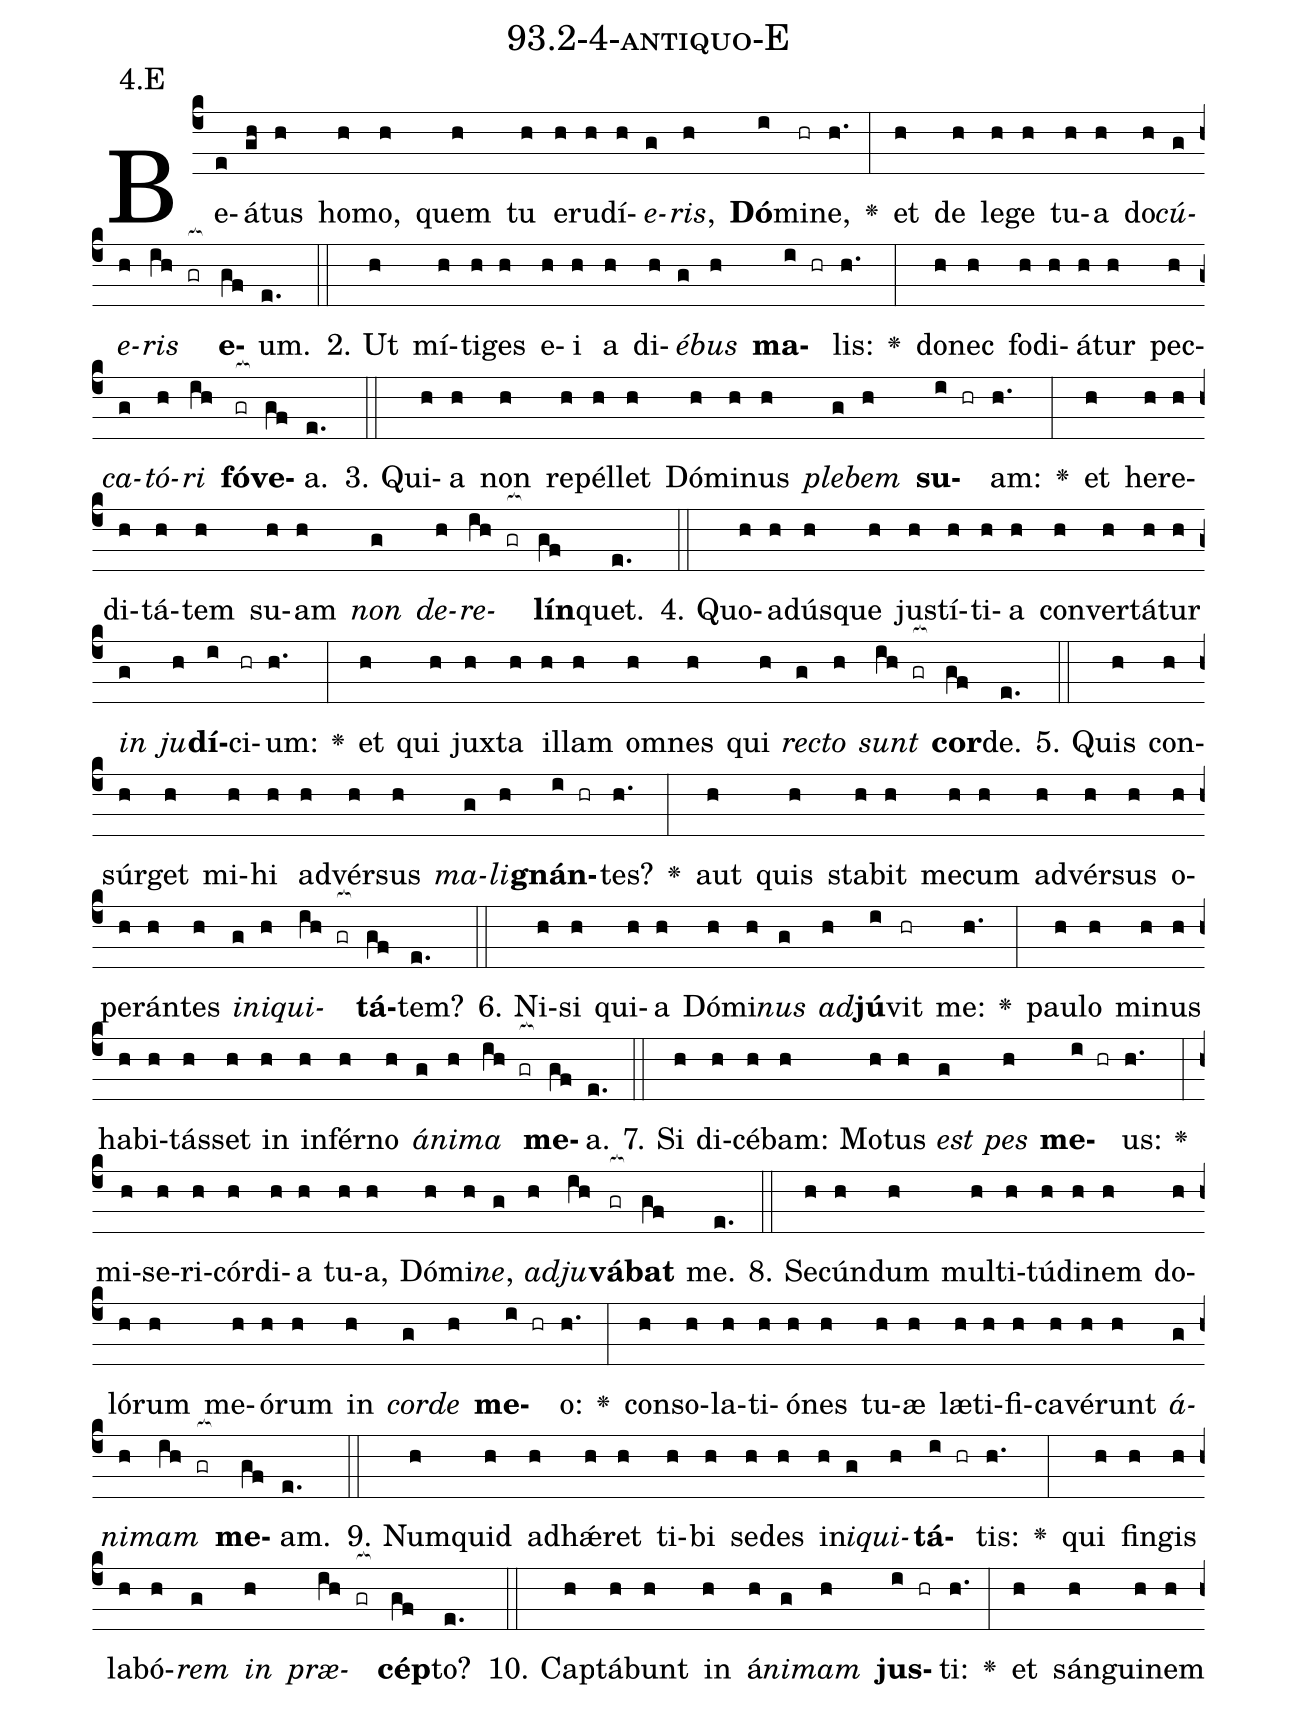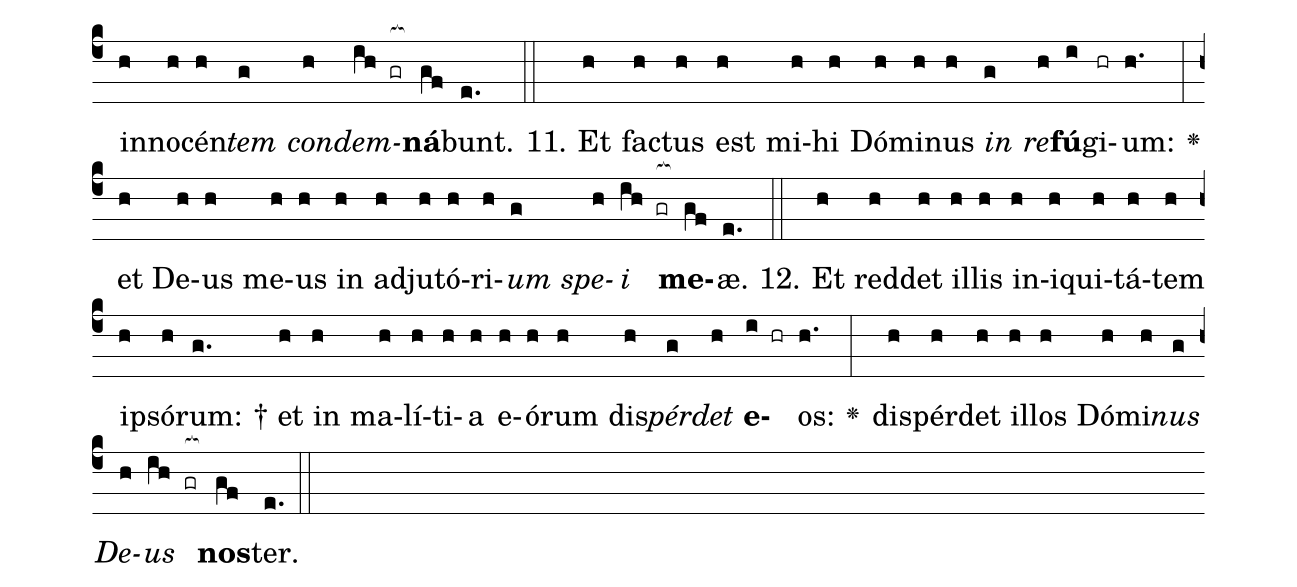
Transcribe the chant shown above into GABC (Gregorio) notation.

name: 93.2-4-antiquo-E;
annotation: 4.E;
%%
(c4)Be(e)á(gh)tus(h) ho(h)mo,(h) quem(h) tu(h) e(h)ru(h)dí(h)<i>e</i>(g)<i>ris</i>,(h) <b>Dó</b>(i)mi(hr)ne,(h.) <v>\greheightstar</v>(:) et(h) de(h) le(h)ge(h) tu(h)a(h) do(h)<i>cú</i>(g)<i>e</i>(h)<i>ris</i>(ih gr[ocb:1{]) <b>e</b>(gf[ocb:0}])um.(e.) (::)
2. Ut(h) mí(h)ti(h)ges(h) e(h)i(h) a(h) di(h)<i>é</i>(g)<i>bus</i>(h) <b>ma</b>(i hr)lis:(h.) <v>\greheightstar</v>(:) do(h)nec(h) fo(h)di(h)á(h)tur(h) pec(h)<i>ca</i>(g)<i>tó</i>(h)<i>ri</i>(ih) <b>fó</b>(gr[ocb:1{])<b>ve</b>(gf[ocb:0}])a.(e.) (::)
3. Qui(h)a(h) non(h) re(h)pél(h)let(h) Dó(h)mi(h)nus(h) <i>ple</i>(g)<i>bem</i>(h) <b>su</b>(i hr)am:(h.) <v>\greheightstar</v>(:) et(h) he(h)re(h)di(h)tá(h)tem(h) su(h)am(h) <i>non</i>(g) <i>de</i>(h)<i>re</i>(ih gr[ocb:1{])<b>lín</b>(gf[ocb:0}])quet.(e.) (::)
4. Quo(h)ad(h)ús(h)que(h) jus(h)tí(h)ti(h)a(h) con(h)ver(h)tá(h)tur(h) <i>in</i>(g) <i>ju</i>(h)<b>dí</b>(i)ci(hr)um:(h.) <v>\greheightstar</v>(:) et(h) qui(h) jux(h)ta(h) il(h)lam(h) om(h)nes(h) qui(h) <i>rec</i>(g)<i>to</i>(h) <i>sunt</i>(ih gr[ocb:1{]) <b>cor</b>(gf[ocb:0}])de.(e.) (::)
5. Quis(h) con(h)súr(h)get(h) mi(h)hi(h) ad(h)vér(h)sus(h) <i>ma</i>(g)<i>li</i>(h)<b>gnán</b>(i hr)tes?(h.) <v>\greheightstar</v>(:) aut(h) quis(h) sta(h)bit(h) me(h)cum(h) ad(h)vér(h)sus(h) o(h)pe(h)rán(h)tes(h) <i>in</i>(g)<i>i</i>(h)<i>qui</i>(ih gr[ocb:1{])<b>tá</b>(gf[ocb:0}])tem?(e.) (::)
6. Ni(h)si(h) qui(h)a(h) Dó(h)mi(h)<i>nus</i>(g) <i>ad</i>(h)<b>jú</b>(i)vit(hr) me:(h.) <v>\greheightstar</v>(:) pau(h)lo(h) mi(h)nus(h) ha(h)bi(h)tás(h)set(h) in(h) in(h)fér(h)no(h) <i>á</i>(g)<i>ni</i>(h)<i>ma</i>(ih gr[ocb:1{]) <b>me</b>(gf[ocb:0}])a.(e.) (::)
7. Si(h) di(h)cé(h)bam:(h) Mo(h)tus(h) <i>est</i>(g) <i>pes</i>(h) <b>me</b>(i hr)us:(h.) <v>\greheightstar</v>(:) mi(h)se(h)ri(h)cór(h)di(h)a(h) tu(h)a,(h) Dó(h)mi(h)<i>ne</i>,(g) <i>ad</i>(h)<i>ju</i>(ih)<b>vá</b>(gr[ocb:1{])<b>bat</b>(gf[ocb:0}]) me.(e.) (::)
8. Se(h)cún(h)dum(h) mul(h)ti(h)tú(h)di(h)nem(h) do(h)ló(h)rum(h) me(h)ó(h)rum(h) in(h) <i>cor</i>(g)<i>de</i>(h) <b>me</b>(i hr)o:(h.) <v>\greheightstar</v>(:) con(h)so(h)la(h)ti(h)ó(h)nes(h) tu(h)æ(h) læ(h)ti(h)fi(h)ca(h)vé(h)runt(h) <i>á</i>(g)<i>ni</i>(h)<i>mam</i>(ih gr[ocb:1{]) <b>me</b>(gf[ocb:0}])am.(e.) (::)
9. Num(h)quid(h) ad(h)hǽ(h)ret(h) ti(h)bi(h) se(h)des(h) in(h)<i>i</i>(g)<i>qui</i>(h)<b>tá</b>(i hr)tis:(h.) <v>\greheightstar</v>(:) qui(h) fin(h)gis(h) la(h)bó(h)<i>rem</i>(g) <i>in</i>(h) <i>præ</i>(ih gr[ocb:1{])<b>cép</b>(gf[ocb:0}])to?(e.) (::)
10. Cap(h)tá(h)bunt(h) in(h) á(h)<i>ni</i>(g)<i>mam</i>(h) <b>jus</b>(i hr)ti:(h.) <v>\greheightstar</v>(:) et(h) sán(h)gui(h)nem(h) in(h)no(h)cén(h)<i>tem</i>(g) <i>con</i>(h)<i>dem</i>(ih gr[ocb:1{])<b>ná</b>(gf[ocb:0}])bunt.(e.) (::)
11. Et(h) fac(h)tus(h) est(h) mi(h)hi(h) Dó(h)mi(h)nus(h) <i>in</i>(g) <i>re</i>(h)<b>fú</b>(i)gi(hr)um:(h.) <v>\greheightstar</v>(:) et(h) De(h)us(h) me(h)us(h) in(h) ad(h)ju(h)tó(h)ri(h)<i>um</i>(g) <i>spe</i>(h)<i>i</i>(ih gr[ocb:1{]) <b>me</b>(gf[ocb:0}])æ.(e.) (::)
12. Et(h) red(h)det(h) il(h)lis(h) in(h)i(h)qui(h)tá(h)tem(h) ip(h)só(h)rum: †(g.) et(h) in(h) ma(h)lí(h)ti(h)a(h) e(h)ó(h)rum(h) dis(h)<i>pér</i>(g)<i>det</i>(h) <b>e</b>(i hr)os:(h.) <v>\greheightstar</v>(:) dis(h)pér(h)det(h) il(h)los(h) Dó(h)mi(h)<i>nus</i>(g) <i>De</i>(h)<i>us</i>(ih gr[ocb:1{]) <b>nos</b>(gf[ocb:0}])ter.(e.) (::)
